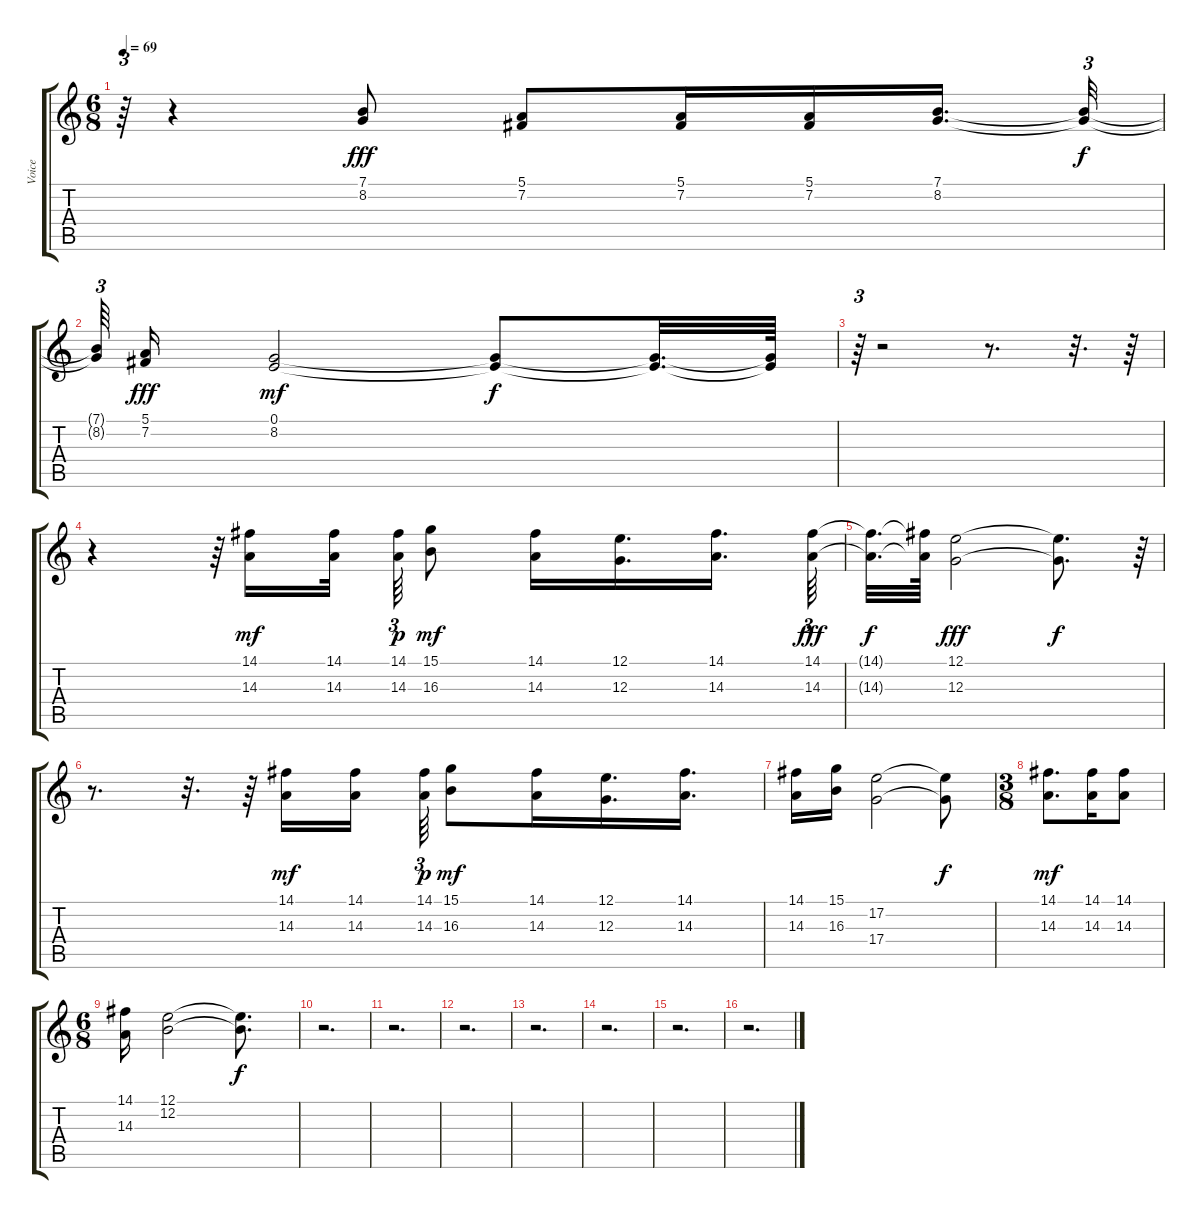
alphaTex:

\track ("Voice" "Voice") {instrument pad1newage}
\staff {score tabs}
\tuning (E4 B3 G3 D3 A2 E2) {hide}
\ts (6 8)
\tempo 69
\clef g2
\ks c
r.64{tu (3 2) dy f} r.4 (7.1 8.2).8{dy fff} (5.1 7.2).8 (5.1 7.2).16 (5.1 7.2).16 (7.1 8.2).16{d beam splitsecondary} (7.1{t} 8.2{t}).32{tu (3 2) dy f} |
(7.1{t} 8.2{t}).64{tu (3 2)} (5.1 7.2).16{dy fff} (0.1 8.2).2{dy mf} (0.1{t} 8.2{t}).8{dy f} (0.1{t} 8.2{t}).32{d} (0.1{t} 8.2{t}).64 |
r.64{tu (3 2)} r.2 r.8{d} r.32{d} r.64 |
r.4 r.64{tu (3 2)} (14.1 14.3).16{dy mf} (14.1 14.3).32{beam splitsecondary} (14.1 14.3).64{tu (3 2) dy p} (15.1 16.3).8{dy mf} (14.1 14.3).16 (12.1 12.3).16{d} (14.1 14.3).16{d beam splitsecondary} (14.1 14.3).64{tu (3 2) dy fff} |
(14.1{t} 14.3{t}).32{d dy f} (14.1{t} 14.3{t}).64 (12.1 12.3).2{dy fff} (12.1{t} 12.3{t}).8{d dy f} r.64{tu (3 2)} |
r.8{d} r.32{d} r.64 (14.1 14.3).16{dy mf} (14.1 14.3).16 (14.1 14.3).64{tu (3 2) dy p} (15.1 16.3).8{dy mf} (14.1 14.3).16 (12.1 12.3).16{d} (14.1 14.3).16{d} |
(14.1 14.3).16 (15.1 16.3).16 (17.2 17.4).2 (17.2{t} 17.4{t}).8{dy f} |
\ts (3 8)
(14.1 14.3).8{d dy mf} (14.1 14.3).16 (14.1 14.3).8 |
\ts (6 8)
(14.1 14.3).16 (12.1 12.2).2 (12.1{t} 12.2{t}).8{d dy f} |
r.2{d} |
r.2{d} |
r.2{d} |
r.2{d} |
r.2{d} |
r.2{d} |
r.2{d}
